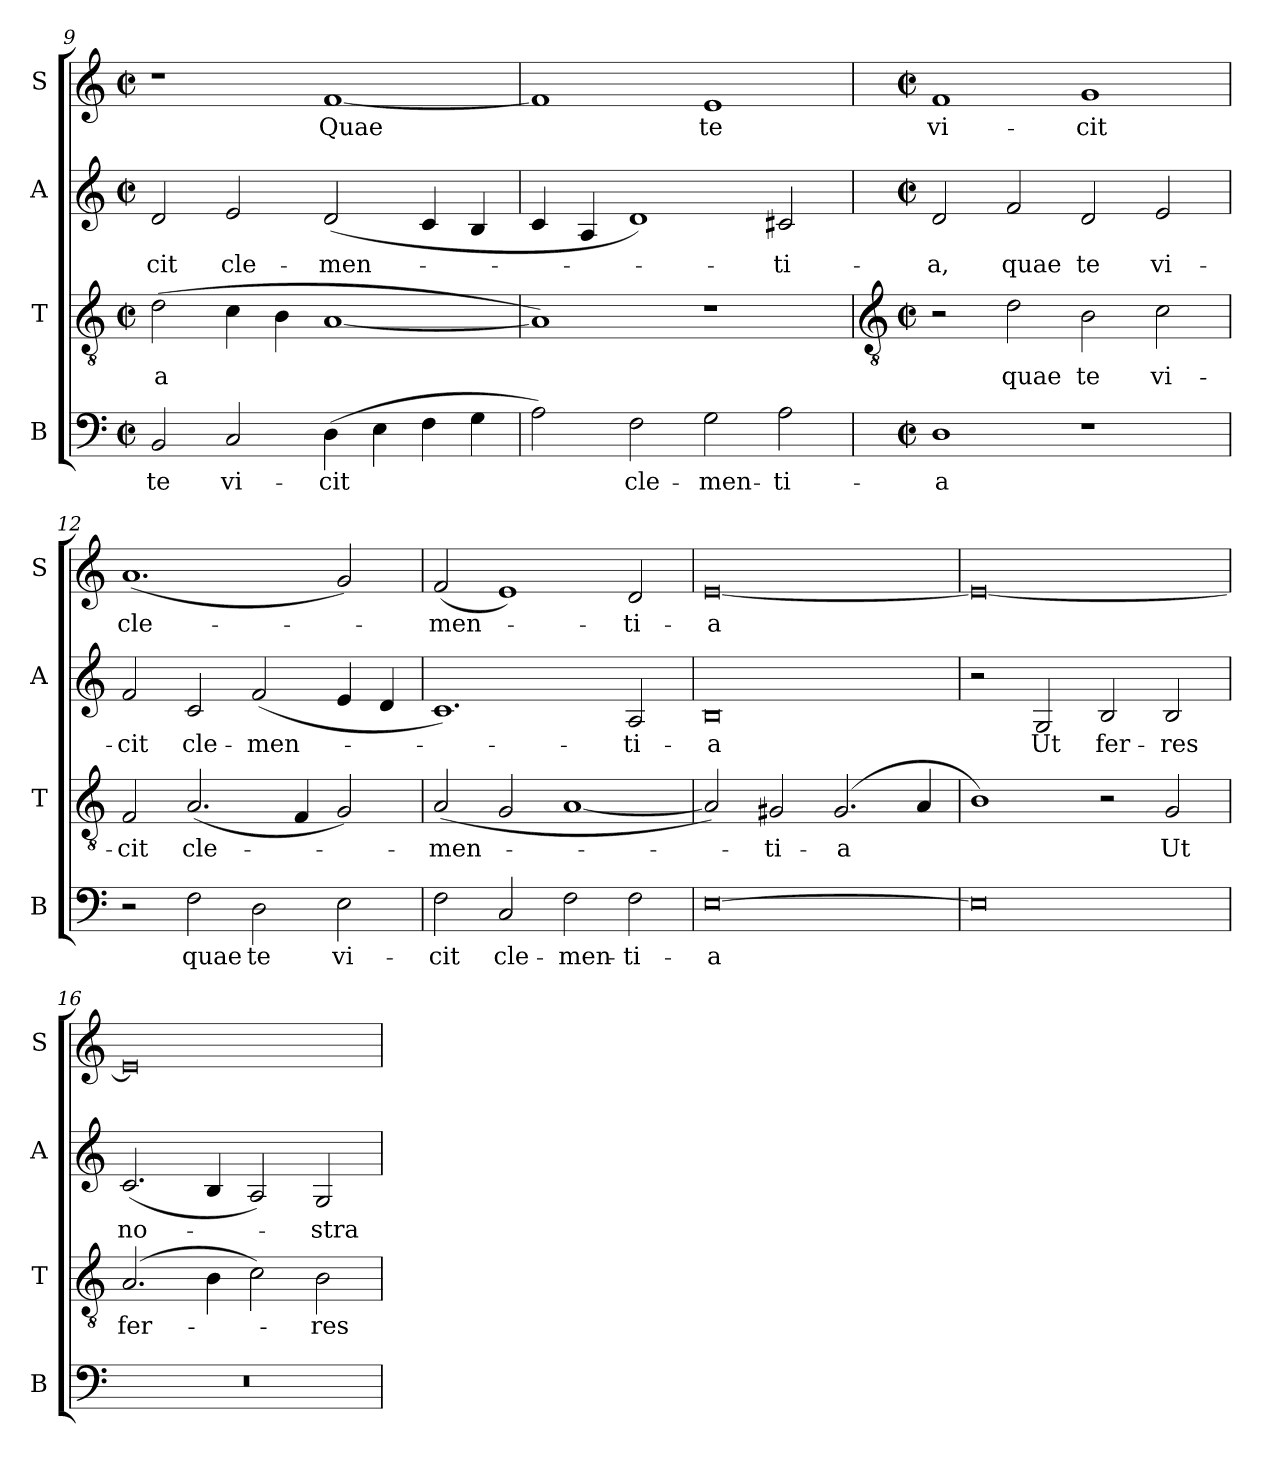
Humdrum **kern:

**kern	**text	**kern	**text	**kern	**text	**kern	**text
*part4	*part4	*part3	*part3	*part2	*part2	*part1	*part1
*staff4	*staff4	*staff3	*staff3	*staff2	*staff2	*staff1	*staff1
*I"B	*	*I"T	*	*I"A	*	*I"S	*
*I'B	*	*I'T	*	*I'A	*	*I'S	*
*clefF4	*	*clefGv2	*	*clefG2	*	*clefG2	*
*k[]	*	*k[]	*	*k[]	*	*k[]	*
*C:	*	*C:	*	*C:	*	*C:	*
*M4/2	*	*M4/2	*	*M4/2	*	*M4/2	*
*met(c|)	*	*met(c|)	*	*met(c|)	*	*met(c|)	*
=9	=9	=9	=9	=9	=9	=9	=9
!	!LO:LY:b	!	!LO:LY:b	!	!LO:LY:b	!	!
2BB	te	(>2d	-a	2d	-cit	1r	.
!	!LO:LY:b	!	!	!	!LO:LY:b	!	!
2C	vi-	4c	.	2e	cle-	.	.
.	.	4B	.	.	.	.	.
!	!LO:LY:b	!	!	!	!LO:LY:b	!	!LO:LY:b
(>4D	-cit	[1A	.	(<2d	-men-	[1f	Quae
4E	.	.	.	.	.	.	.
4F	.	.	.	4c	.	.	.
4G	.	.	.	4B	.	.	.
=10	=10	=10	=10	=10	=10	=10	=10
2A)	.	1A])	.	4c	.	1f]	.
.	.	.	.	4A	.	.	.
!	!LO:LY:b	!	!	!	!	!	!
2F	cle-	.	.	1d)	.	.	.
!	!LO:LY:b	!	!	!	!	!	!LO:LY:b
2G	-men-	1r	.	.	.	1e	te
!	!LO:LY:b	!	!	!	!LO:LY:b	!	!
2A	-ti-	.	.	2c#X	ti-	.	.
!!LO:LB:g=z
=11	=11	=11	=11	=11	=11	=11	=11
*	*	*clefGv2	*	*	*	*	*
*M4/2	*	*M4/2	*	*M4/2	*	*M4/2	*
*met(c|)	*	*met(c|)	*	*met(c|)	*	*met(c|)	*
!	!LO:LY:b	!	!	!	!LO:LY:b	!	!LO:LY:b
1D	-a	2r	.	2d	-a,	1f	vi-
!	!	!	!LO:LY:b	!	!LO:LY:b	!	!
.	.	2d	quae	2f	quae	.	.
!	!	!	!LO:LY:b	!	!LO:LY:b	!	!LO:LY:b
1r	.	2B	te	2d	te	1g	-cit
!	!	!	!LO:LY:b	!	!LO:LY:b	!	!
.	.	2c	vi-	2e	vi-	.	.
=12	=12	=12	=12	=12	=12	=12	=12
!	!	!	!LO:LY:b	!	!LO:LY:b	!	!LO:LY:b
2r	.	2F	-cit	2f	-cit	(<1.a	cle-
!	!LO:LY:b	!	!LO:LY:b	!	!LO:LY:b	!	!
2F	quae	(<2.A	cle-	2c	cle-	.	.
!	!LO:LY:b	!	!	!	!LO:LY:b	!	!
2D	te	.	.	(<2f	-men-	.	.
.	.	4F	.	.	.	.	.
!	!LO:LY:b	!	!	!	!	!	!
2E	vi-	2G)	.	4e	.	2g)	.
.	.	.	.	4d	.	.	.
=13	=13	=13	=13	=13	=13	=13	=13
!	!LO:LY:b	!	!LO:LY:b	!	!	!	!LO:LY:b
2F	-cit	(<2A	men-	1.c)	.	(<2f	men-
!	!LO:LY:b	!	!	!	!	!	!
2C	cle-	2G	.	.	.	1e)	.
!	!LO:LY:b	!	!	!	!	!	!
2F	-men-	[1A	.	.	.	.	.
!	!LO:LY:b	!	!	!	!LO:LY:b	!	!LO:LY:b
2F	-ti-	.	.	2A	ti-	2d	ti-
=14	=14	=14	=14	=14	=14	=14	=14
!	!LO:LY:b	!	!	!	!LO:LY:b	!	!LO:LY:b
[0E	-a	2A])	.	0B	-a	[0e	-a
!	!	!	!LO:LY:b	!	!	!	!
.	.	2G#X	-ti-	.	.	.	.
!	!	!	!LO:LY:b	!	!	!	!
.	.	(<2.G#	-a	.	.	.	.
.	.	4A	.	.	.	.	.
=15	=15	=15	=15	=15	=15	=15	=15
0E]	.	1B)	.	2r	.	0e_	.
!	!	!	!	!	!LO:LY:b	!	!
.	.	.	.	2G	Ut	.	.
!	!	!	!	!	!LO:LY:b	!	!
.	.	2r	.	2B	fer-	.	.
!	!	!	!LO:LY:b	!	!LO:LY:b	!	!
.	.	2G	Ut	2B	-res	.	.
=16	=16	=16	=16	=16	=16	=16	=16
!	!	!	!LO:LY:b	!	!LO:LY:b	!	!
0r	.	(>2.A	fer-	(<2.c	no-	0e]	.
.	.	4B	.	4B	.	.	.
.	.	2c)	.	2A)	.	.	.
!	!	!	!LO:LY:b	!	!LO:LY:b	!	!
.	.	2B	res	2G	stra	.	.
=	=	=	=	=	=	=	=
*-	*-	*-	*-	*-	*-	*-	*-
